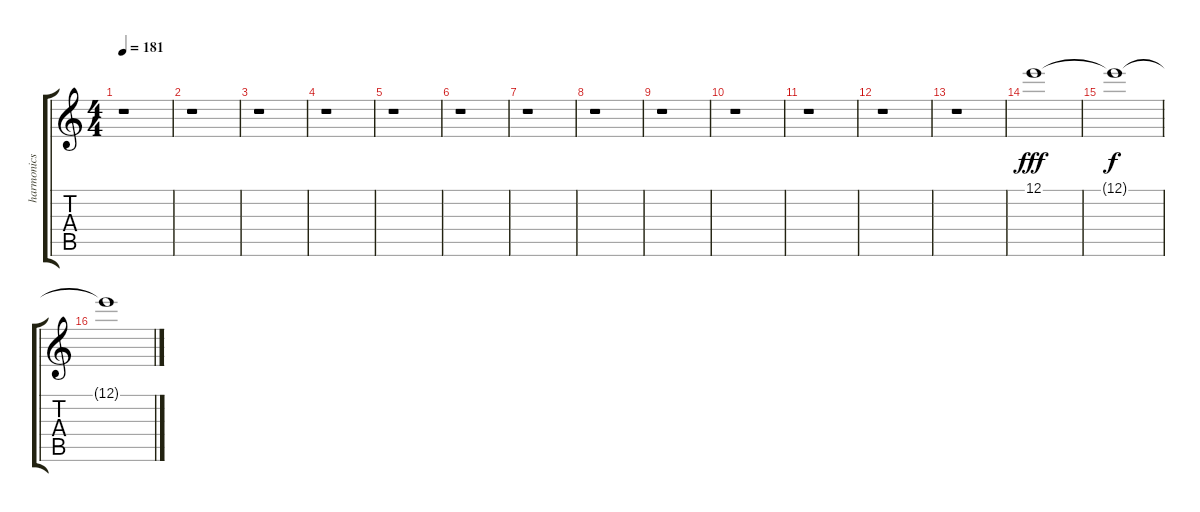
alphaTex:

\track ("harmonics" "harmonics") {instrument guitarharmonics}
\staff {score tabs}
\tuning (E4 B3 G3 D3 A2 E2) {hide}
\ts (4 4)
\tempo 181
\clef g2
\ks c
r.1{dy fff} |
r.1 |
r.1 |
r.1 |
r.1 |
r.1 |
r.1 |
r.1 |
r.1 |
r.1 |
r.1 |
r.1 |
r.1 |
12.1.1 |
12.1{t}.1{dy f} |
12.1{t}.1
